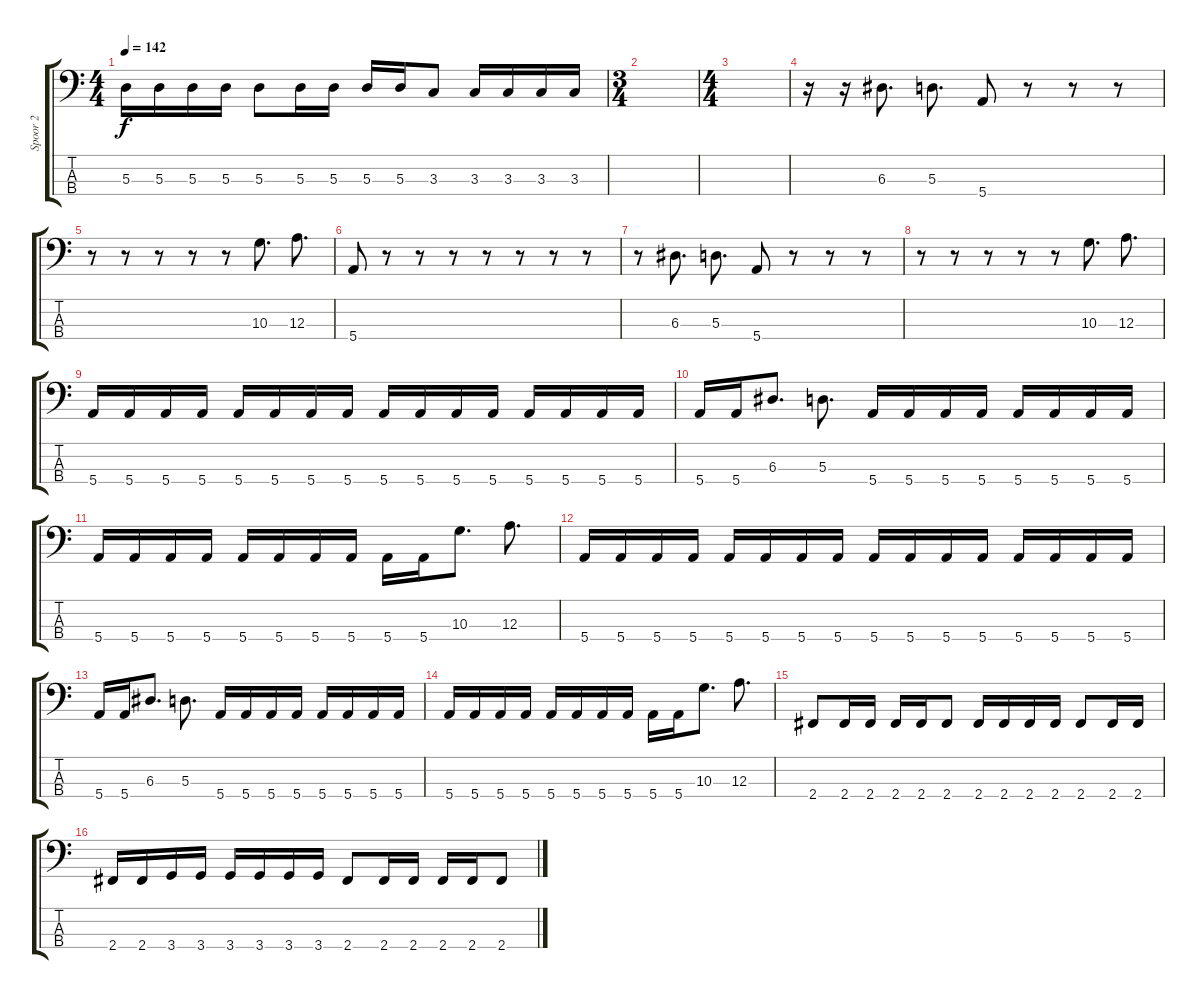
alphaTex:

\track ("Spoor 2" "Spoor 2") {instrument electricbassfinger}
\staff {score tabs}
\tuning (G2 D2 A1 E1) {hide}
\ts (4 4)
\tempo 142
\clef f4
\ks c
5.3.16{dy f} 5.3.16 5.3.16 5.3.16 5.3.8 5.3.16 5.3.16 5.3.16 5.3.16 3.3.8 3.3.16 3.3.16 3.3.16 3.3.16 |
\ts (3 4)
|
\ts (4 4)
|
r.16 r.16 6.3.8{d} 5.3.8{d} 5.4.8 r.8 r.8 r.8 |
r.8 r.8 r.8 r.8 r.8 10.3.8{d} 12.3.8{d} |
5.4.8 r.8 r.8 r.8 r.8 r.8 r.8 r.8 |
r.8 6.3.8{d} 5.3.8{d} 5.4.8 r.8 r.8 r.8 |
r.8 r.8 r.8 r.8 r.8 10.3.8{d} 12.3.8{d} |
5.4.16 5.4.16 5.4.16 5.4.16 5.4.16 5.4.16 5.4.16 5.4.16 5.4.16 5.4.16 5.4.16 5.4.16 5.4.16 5.4.16 5.4.16 5.4.16 |
5.4.16 5.4.16 6.3.8{d} 5.3.8{d} 5.4.16 5.4.16 5.4.16 5.4.16 5.4.16 5.4.16 5.4.16 5.4.16 |
5.4.16 5.4.16 5.4.16 5.4.16 5.4.16 5.4.16 5.4.16 5.4.16 5.4.16 5.4.16 10.3.8{d} 12.3.8{d} |
5.4.16 5.4.16 5.4.16 5.4.16 5.4.16 5.4.16 5.4.16 5.4.16 5.4.16 5.4.16 5.4.16 5.4.16 5.4.16 5.4.16 5.4.16 5.4.16 |
5.4.16 5.4.16 6.3.8{d} 5.3.8{d} 5.4.16 5.4.16 5.4.16 5.4.16 5.4.16 5.4.16 5.4.16 5.4.16 |
5.4.16 5.4.16 5.4.16 5.4.16 5.4.16 5.4.16 5.4.16 5.4.16 5.4.16 5.4.16 10.3.8{d} 12.3.8{d} |
2.4.8 2.4.16 2.4.16 2.4.16 2.4.16 2.4.8 2.4.16 2.4.16 2.4.16 2.4.16 2.4.8 2.4.16 2.4.16 |
2.4.16 2.4.16 3.4.16 3.4.16 3.4.16 3.4.16 3.4.16 3.4.16 2.4.8 2.4.16 2.4.16 2.4.16 2.4.16 2.4.8
